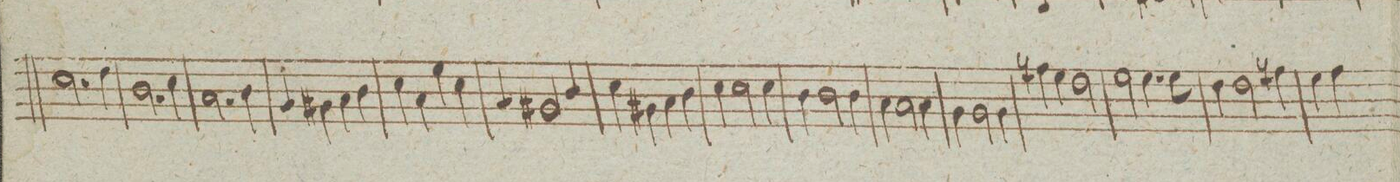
**kern	**dynam
*I"Oboe I	*
*clefG2	*
*k[]	*
*met(c|)	*
*M2/2	*
2.cc\	.
4dd\	.
=152	=152
2.b\	.
4cc\	.
=153	=153
2.a\	.
4b\	.
=154	=154
4g/	.
4g#X\	.
4a\	.
4b\	.
=155	=155
4cc\	.
4a\	.
4ee\	.
4cc\	.
=156	=156
4a/	.
2g#X/	.
4b/	.
=157	=157
4cc\	.
4g#X\	.
4a\	.
4b\	.
=158	=158
4cc\	.
2cc\	.
4cc\	.
=159	=159
4b\	.
2b\	.
4b\	.
=160	=160
4a\	.
2a\	.
4a\	.
=161	=161
4g\	.
2g\	.
4g\	.
=162	=162
4ffn\	.
4ee\	.
2dd\	.
=163	=163
2ee\	.
4.ee\	.
8ee\	.
=164	=164
4dd\	.
2dd\	.
4ffn\	.
=165	=165
4ee\	.
4ff\	.
*-	*-
